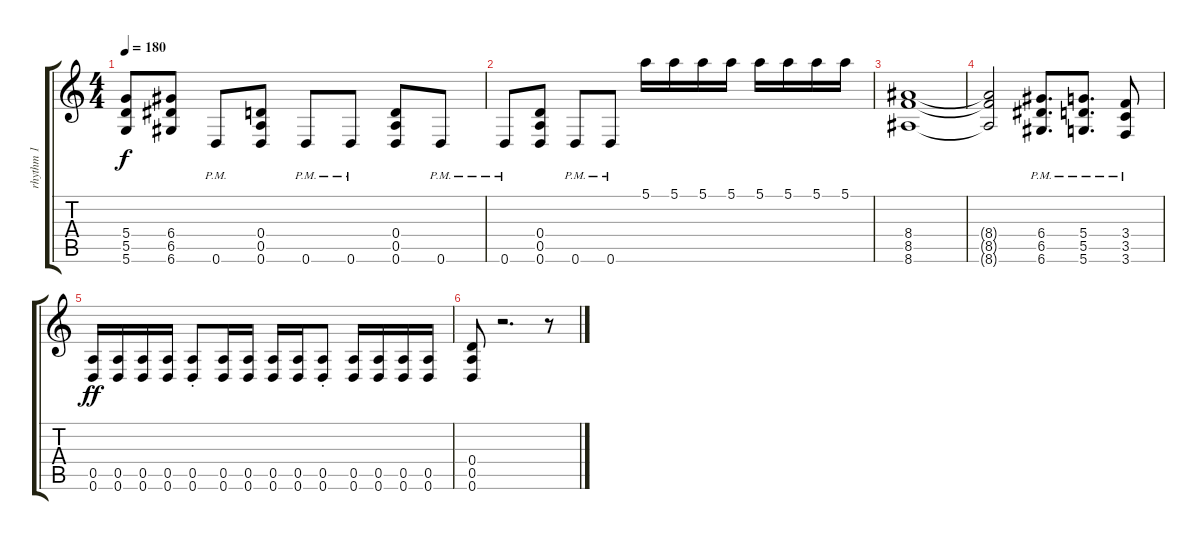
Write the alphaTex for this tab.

\track ("rhythm 1" "rhythm 1") {instrument distortionguitar}
\staff {score tabs}
\tuning (E4 B3 G3 D3 A2 D2) {hide}
\ts (4 4)
\tempo 180
\clef g2
\ks c
(5.4 5.5 5.6).8{dy f} (6.4 6.5 6.6).8 0.6{pm}.8 (0.4 0.5 0.6).8 0.6{pm}.8 0.6{pm}.8 (0.4 0.5 0.6).8 0.6{pm}.8 |
0.6{pm}.8 (0.4 0.5 0.6).8 0.6{pm}.8 0.6{pm}.8 5.1.16 5.1.16 5.1.16 5.1.16 5.1.16 5.1.16 5.1.16 5.1.16 |
(8.4 8.5 8.6).1 |
(8.4{t} 8.5{t} 8.6{t}).2 (6.4{pm} 6.5{pm} 6.6{pm}).8{d} (5.4{pm} 5.5{pm} 5.6{pm}).8{d} (3.4{pm} 3.5{pm} 3.6{pm}).8 |
(0.5 0.6).16{dy ff} (0.5 0.6).16 (0.5 0.6).16 (0.5 0.6).16 (0.5{st} 0.6{st}).8 (0.5 0.6).16 (0.5 0.6).16 (0.5 0.6).16 (0.5 0.6).16 (0.5{st} 0.6{st}).8 (0.5 0.6).16 (0.5 0.6).16 (0.5 0.6).16 (0.5 0.6).16 |
(0.4 0.5 0.6).8 r.2{d} r.8
